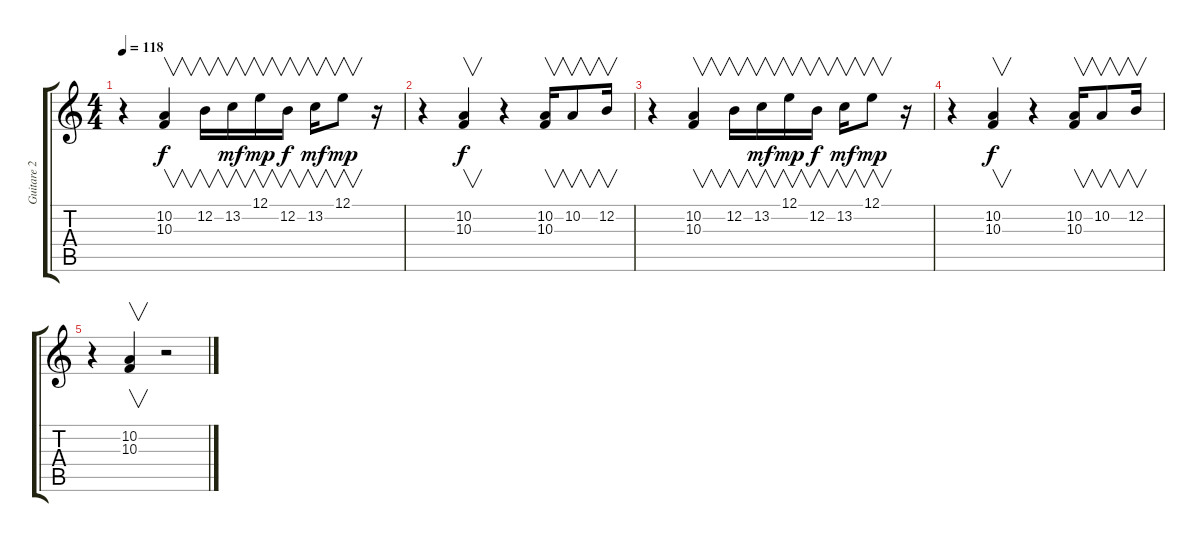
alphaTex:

\track ("Guitare 2" "Guitare 2") {instrument lead5charang}
\staff {score tabs}
\tuning (E4 B3 G3 D3 A2 D2) {hide}
\ts (4 4)
\tempo 118
\clef g2
\ks c
r.4{dy f} (10.2 10.3).4{v} 12.2.16{v} 13.2.16{v dy mf} 12.1.16{v dy mp} 12.2.16{v dy f} 13.2.16{v dy mf} 12.1.8{v dy mp} r.16 |
r.4 (10.2 10.3).4{v dy f} r.4 (10.2 10.3).16{v} 10.2.8{v} 12.2.16{v} |
r.4 (10.2 10.3).4{v} 12.2.16{v} 13.2.16{v dy mf} 12.1.16{v dy mp} 12.2.16{v dy f} 13.2.16{v dy mf} 12.1.8{v dy mp} r.16 |
r.4 (10.2 10.3).4{v dy f} r.4 (10.2 10.3).16{v} 10.2.8{v} 12.2.16{v} |
r.4 (10.2 10.3).4{v} r.2
